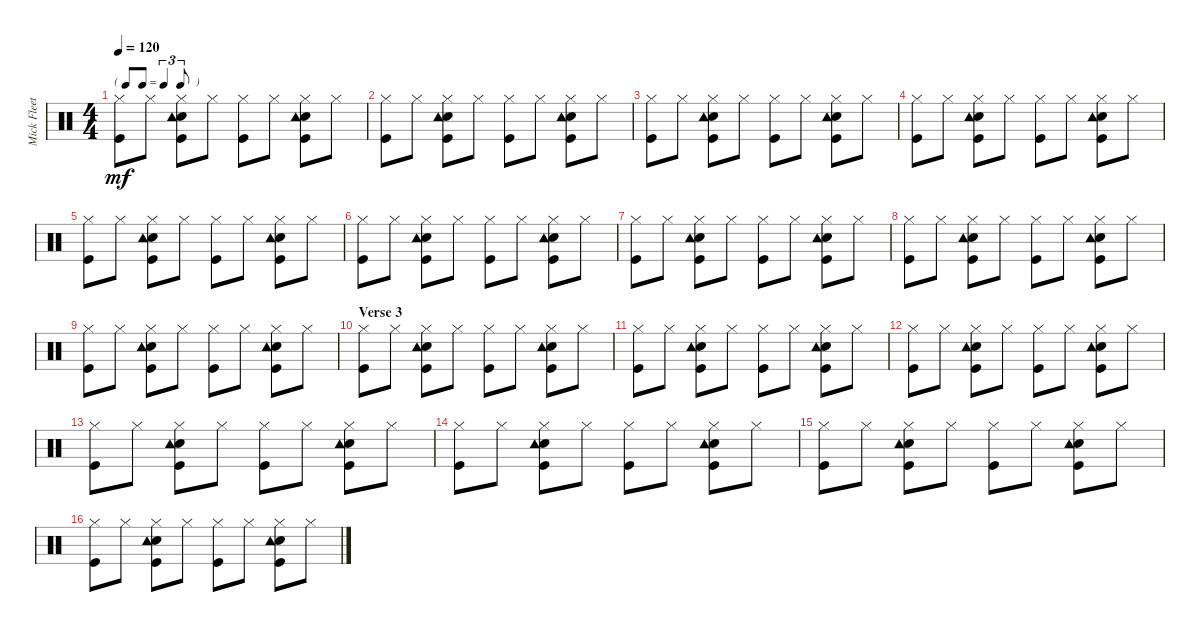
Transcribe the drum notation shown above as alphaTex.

\track ("Mick Fleetwood - Drums" "Mick Fleet") {instrument percussion}
\staff {score}
\articulation defaults
\ts (4 4)
\tf triplet8th
\tempo 120
\clef neutral
\ks c
("Kick (hit)" "Hi-Hat (closed)").8{dy mf} "Hi-Hat (closed)".8 ("Kick (hit)" "Snare (hit) 2" "Hi-Hat (closed)" "Tambourine (hit)").8 "Hi-Hat (closed)".8 ("Kick (hit)" "Hi-Hat (closed)").8 "Hi-Hat (closed)".8 ("Kick (hit)" "Snare (hit) 2" "Hi-Hat (closed)" "Tambourine (hit)").8 "Hi-Hat (closed)".8 |
("Kick (hit)" "Hi-Hat (closed)").8 "Hi-Hat (closed)".8 ("Kick (hit)" "Snare (hit) 2" "Hi-Hat (closed)" "Tambourine (hit)").8 "Hi-Hat (closed)".8 ("Kick (hit)" "Hi-Hat (closed)").8 "Hi-Hat (closed)".8 ("Kick (hit)" "Snare (hit) 2" "Hi-Hat (closed)" "Tambourine (hit)").8 "Hi-Hat (closed)".8 |
("Kick (hit)" "Hi-Hat (closed)").8 "Hi-Hat (closed)".8 ("Kick (hit)" "Snare (hit) 2" "Hi-Hat (closed)" "Tambourine (hit)").8 "Hi-Hat (closed)".8 ("Kick (hit)" "Hi-Hat (closed)").8 "Hi-Hat (closed)".8 ("Kick (hit)" "Snare (hit) 2" "Hi-Hat (closed)" "Tambourine (hit)").8 "Hi-Hat (closed)".8 |
("Kick (hit)" "Hi-Hat (closed)").8 "Hi-Hat (closed)".8 ("Kick (hit)" "Snare (hit) 2" "Hi-Hat (closed)" "Tambourine (hit)").8 "Hi-Hat (closed)".8 ("Kick (hit)" "Hi-Hat (closed)").8 "Hi-Hat (closed)".8 ("Kick (hit)" "Snare (hit) 2" "Hi-Hat (closed)" "Tambourine (hit)").8 "Hi-Hat (closed)".8 |
("Kick (hit)" "Hi-Hat (closed)").8 "Hi-Hat (closed)".8 ("Kick (hit)" "Snare (hit) 2" "Hi-Hat (closed)" "Tambourine (hit)").8 "Hi-Hat (closed)".8 ("Kick (hit)" "Hi-Hat (closed)").8 "Hi-Hat (closed)".8 ("Kick (hit)" "Snare (hit) 2" "Hi-Hat (closed)" "Tambourine (hit)").8 "Hi-Hat (closed)".8 |
("Kick (hit)" "Hi-Hat (closed)").8 "Hi-Hat (closed)".8 ("Kick (hit)" "Snare (hit) 2" "Hi-Hat (closed)" "Tambourine (hit)").8 "Hi-Hat (closed)".8 ("Kick (hit)" "Hi-Hat (closed)").8 "Hi-Hat (closed)".8 ("Kick (hit)" "Snare (hit) 2" "Hi-Hat (closed)" "Tambourine (hit)").8 "Hi-Hat (closed)".8 |
("Kick (hit)" "Hi-Hat (closed)").8 "Hi-Hat (closed)".8 ("Kick (hit)" "Snare (hit) 2" "Hi-Hat (closed)" "Tambourine (hit)").8 "Hi-Hat (closed)".8 ("Kick (hit)" "Hi-Hat (closed)").8 "Hi-Hat (closed)".8 ("Kick (hit)" "Snare (hit) 2" "Hi-Hat (closed)" "Tambourine (hit)").8 "Hi-Hat (closed)".8 |
("Kick (hit)" "Hi-Hat (closed)").8 "Hi-Hat (closed)".8 ("Kick (hit)" "Snare (hit) 2" "Hi-Hat (closed)" "Tambourine (hit)").8 "Hi-Hat (closed)".8 ("Kick (hit)" "Hi-Hat (closed)").8 "Hi-Hat (closed)".8 ("Kick (hit)" "Snare (hit) 2" "Hi-Hat (closed)" "Tambourine (hit)").8 "Hi-Hat (closed)".8 |
("Kick (hit)" "Hi-Hat (closed)").8 "Hi-Hat (closed)".8 ("Kick (hit)" "Snare (hit) 2" "Hi-Hat (closed)" "Tambourine (hit)").8 "Hi-Hat (closed)".8 ("Kick (hit)" "Hi-Hat (closed)").8 "Hi-Hat (closed)".8 ("Kick (hit)" "Snare (hit) 2" "Hi-Hat (closed)" "Tambourine (hit)").8 "Hi-Hat (closed)".8 |
\section ("" "Verse 3")
("Kick (hit)" "Hi-Hat (closed)").8 "Hi-Hat (closed)".8 ("Kick (hit)" "Snare (hit) 2" "Hi-Hat (closed)" "Tambourine (hit)").8 "Hi-Hat (closed)".8 ("Kick (hit)" "Hi-Hat (closed)").8 "Hi-Hat (closed)".8 ("Kick (hit)" "Snare (hit) 2" "Hi-Hat (closed)" "Tambourine (hit)").8 "Hi-Hat (closed)".8 |
("Kick (hit)" "Hi-Hat (closed)").8 "Hi-Hat (closed)".8 ("Kick (hit)" "Snare (hit) 2" "Hi-Hat (closed)" "Tambourine (hit)").8 "Hi-Hat (closed)".8 ("Kick (hit)" "Hi-Hat (closed)").8 "Hi-Hat (closed)".8 ("Kick (hit)" "Snare (hit) 2" "Hi-Hat (closed)" "Tambourine (hit)").8 "Hi-Hat (closed)".8 |
("Kick (hit)" "Hi-Hat (closed)").8 "Hi-Hat (closed)".8 ("Kick (hit)" "Snare (hit) 2" "Hi-Hat (closed)" "Tambourine (hit)").8 "Hi-Hat (closed)".8 ("Kick (hit)" "Hi-Hat (closed)").8 "Hi-Hat (closed)".8 ("Kick (hit)" "Snare (hit) 2" "Hi-Hat (closed)" "Tambourine (hit)").8 "Hi-Hat (closed)".8 |
("Kick (hit)" "Hi-Hat (closed)").8 "Hi-Hat (closed)".8 ("Kick (hit)" "Snare (hit) 2" "Hi-Hat (closed)" "Tambourine (hit)").8 "Hi-Hat (closed)".8 ("Kick (hit)" "Hi-Hat (closed)").8 "Hi-Hat (closed)".8 ("Kick (hit)" "Snare (hit) 2" "Hi-Hat (closed)" "Tambourine (hit)").8 "Hi-Hat (closed)".8 |
("Kick (hit)" "Hi-Hat (closed)").8 "Hi-Hat (closed)".8 ("Kick (hit)" "Snare (hit) 2" "Hi-Hat (closed)" "Tambourine (hit)").8 "Hi-Hat (closed)".8 ("Kick (hit)" "Hi-Hat (closed)").8 "Hi-Hat (closed)".8 ("Kick (hit)" "Snare (hit) 2" "Hi-Hat (closed)" "Tambourine (hit)").8 "Hi-Hat (closed)".8 |
("Kick (hit)" "Hi-Hat (closed)").8 "Hi-Hat (closed)".8 ("Kick (hit)" "Snare (hit) 2" "Hi-Hat (closed)" "Tambourine (hit)").8 "Hi-Hat (closed)".8 ("Kick (hit)" "Hi-Hat (closed)").8 "Hi-Hat (closed)".8 ("Kick (hit)" "Snare (hit) 2" "Hi-Hat (closed)" "Tambourine (hit)").8 "Hi-Hat (closed)".8 |
("Kick (hit)" "Hi-Hat (closed)").8 "Hi-Hat (closed)".8 ("Kick (hit)" "Snare (hit) 2" "Hi-Hat (closed)" "Tambourine (hit)").8 "Hi-Hat (closed)".8 ("Kick (hit)" "Hi-Hat (closed)").8 "Hi-Hat (closed)".8 ("Kick (hit)" "Snare (hit) 2" "Hi-Hat (closed)" "Tambourine (hit)").8 "Hi-Hat (closed)".8
